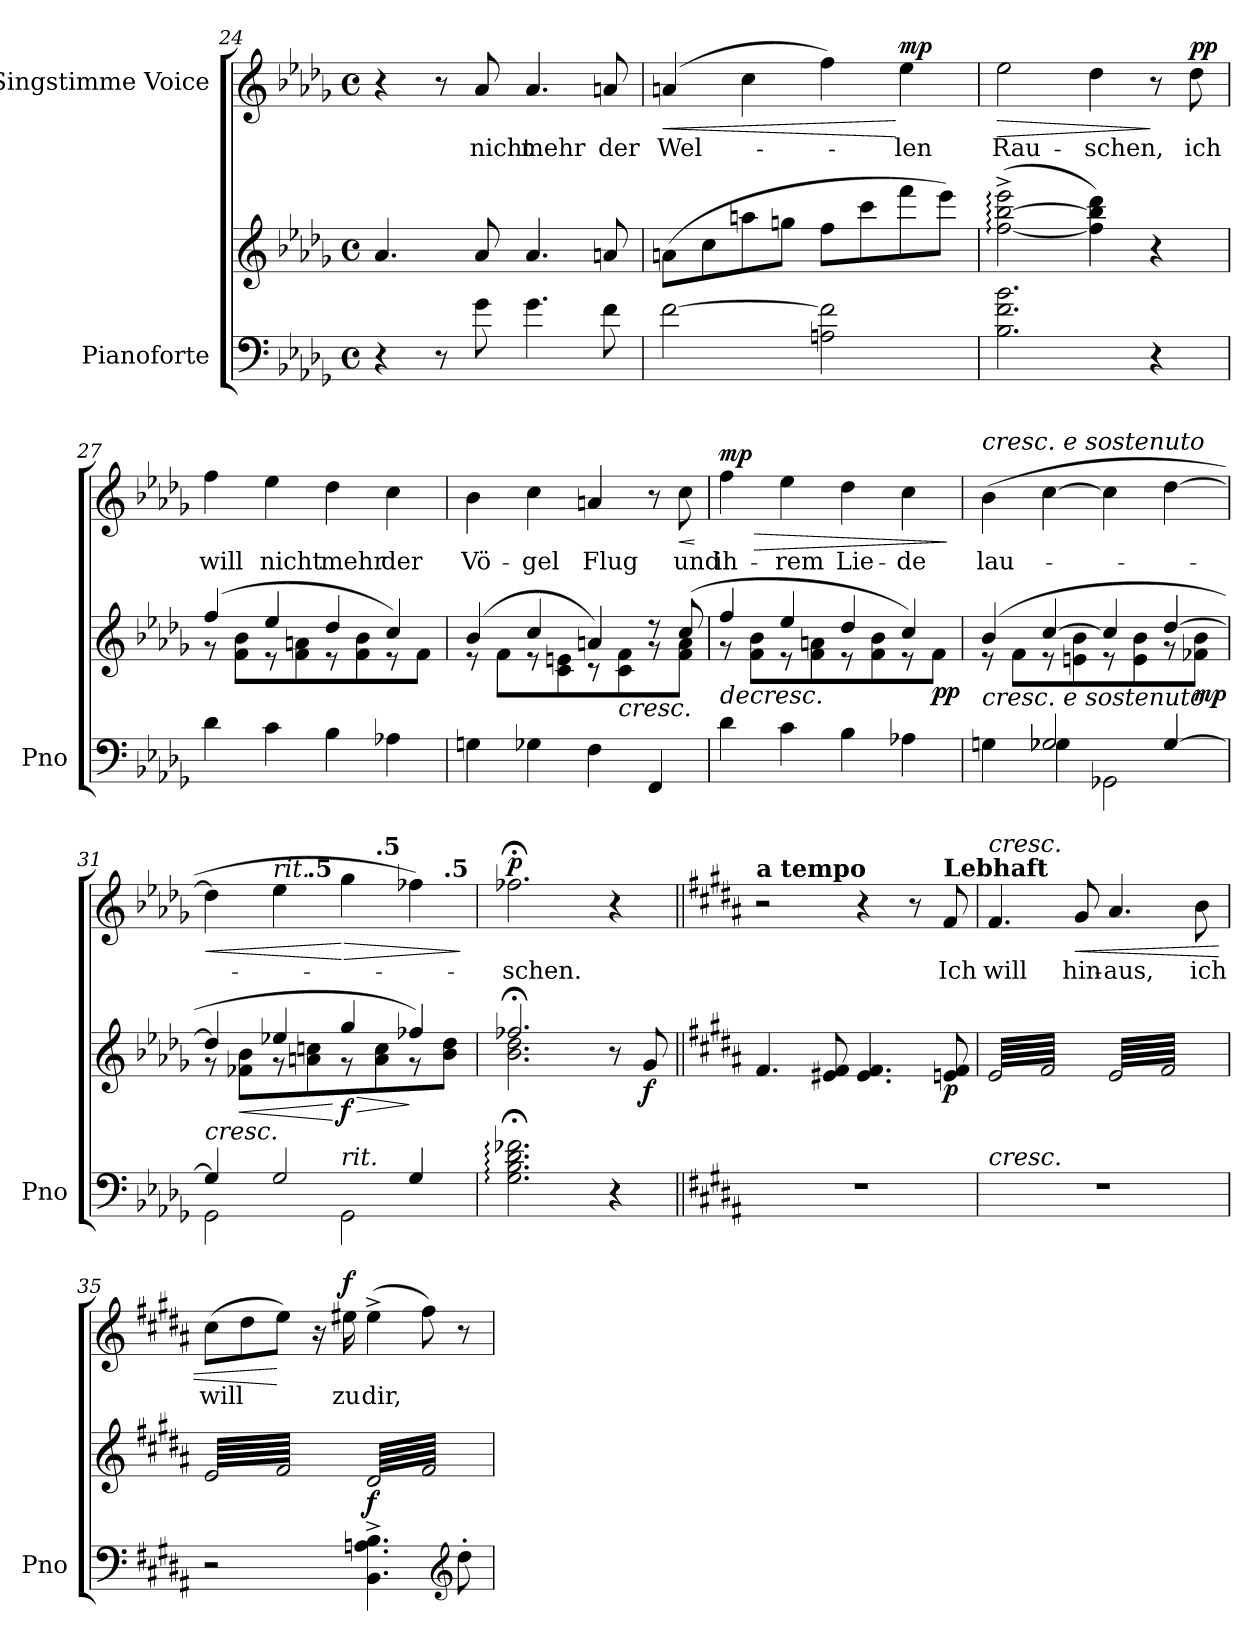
**kern	**kern	**dynam	**kern	**text	**dynam
*part2	*part2	*part2	*part1	*part1	*part1
*staff3	*staff2	*staff2/3	*staff1	*staff1	*staff1
*I"Pianoforte	*	*	*I"Singstimme Voice	*	*
*I'Pno	*	*	*	*	*
*clefF4	*clefG2	*	*clefG2	*	*
*k[b-e-a-d-g-]	*k[b-e-a-d-g-]	*	*k[b-e-a-d-g-]	*	*
*M4/4	*M4/4	*	*M4/4	*	*
*met(c)	*met(c)	*	*met(c)	*	*
=24	=24	=24	=24	=24	=24
4r	4.a-/	.	4r	.	.
8r	.	.	8r	.	.
!	!	!	!	!LO:LY:b	!
8g-\	8a-/	.	8a-/	nicht	.
!	!	!	!	!LO:LY:b	!
4.g-\	4.a-/	.	4.a-/	mehr	.
!	!	!	!	!LO:LY:b	!
8f\	8an/	.	8an/	der	.
=25	=25	=25	=25	=25	=25
!	!	!	!	!LO:LY:b	!LO:HP:b
[2f\	(>8an\L	.	(>4an/	Wel-	<
.	8cc\	.	.	.	.
.	8aan\	.	4cc\	.	.
.	8ggn\J	.	.	.	.
2An\ 2f\]	8ff\L	.	4ff\)	.	.
.	8ccc\	.	.	.	.
!	!	!	!	!LO:LY:b	!LO:DY:n=1:a
.	8fff\	.	4ee-\	-len	[ mp
.	8eee-\J)	.	.	.	.
=26	=26	=26	=26	=26	=26
!	!	!	!	!LO:LY:b	!LO:HP:b
2.B-\ 2.f\ 2.b-\	(>[2ff\:^ [2bb-\:^ 2eee-\:^	.	2ee-\	Rau-	>
!	!	!	!	!LO:LY:b	!
.	4ff\] 4bb-\] 4ddd-\)	.	4dd-\	-schen,	.
4r	4r	.	8r	.	]
!	!	!	!	!LO:LY:b	!LO:DY:a
.	.	.	8dd-\	ich	pp
=27	=27	=27	=27	=27	=27
*	*^	*	*	*	*
!	!	!	!	!	!LO:LY:b	!
4d-\	(>4ff/	8r	.	4ff\	will	.
.	.	8f\ 8b-\L	.	.	.	.
!	!	!	!	!	!LO:LY:b	!
4c\	4ee-/	8r	.	4ee-\	nicht	.
.	.	8f\ 8an\	.	.	.	.
!	!	!	!	!	!LO:LY:b	!
4B-\	4dd-/	8r	.	4dd-\	mehr	.
.	.	8f\ 8b-\	.	.	.	.
!	!	!	!	!	!LO:LY:b	!
4A-X\	4cc/)	8r	.	4cc\	der	.
.	.	8f\J	.	.	.	.
!!LO:LB:g=z
=28	=28	=28	=28	=28	=28	=28
!	!	!	!	!	!LO:LY:b	!
4Gn\	(>4b-/	8r	.	4b-\	Vö-	.
.	.	8f\L	.	.	.	.
!	!	!	!	!	!LO:LY:b	!
4G-X\	4cc/	8r	.	4cc\	-gel	.
.	.	8c\ 8en\	.	.	.	.
!	!	!	!	!	!LO:LY:b	!
4F\	4an/)	8r	.	4an/	Flug	.
!	!	!	!LO:HP:b	!	!	!
.	.	8c\ 8f\	<	.	.	.
4FF/	8r	8r	.	8r	.	.
!	!	!	!	!	!LO:LY:b	!LO:HP:b
.	(>8cc/	8f\ 8a\J	.	8cc\	und	<
*	*v	*v	*	*	*	*
.	.	.	.	.	[
=29	=29	=29	=29	=29	=29
!	!	!LO:HP:b	!	!LO:LY:b	!LO:HP:b
*	*^	*	*	*	*
!	!	!	!	!	!	!LO:DY:n=1:a
4d-\	4ff/	8r	>	4ff\	ih-	> mp
.	.	8f\ 8b-\L	.	.	.	.
!	!	!	!	!	!LO:LY:b	!
4c\	4ee-/	8r	.	4ee-\	-rem	.
.	.	8f\ 8an\	.	.	.	.
!	!	!	!	!	!LO:LY:b	!
4B-\	4dd-/	8r	.	4dd-\	Lie-	.
.	.	8f\ 8b-\	.	.	.	.
!	!	!	!	!	!LO:LY:b	!
4A-X\	4cc/)	8r	[	4cc\	-de	.
!	!	!	!LO:DY:b	!	!	!
.	.	8f\J	pp	.	.	.
*	*v	*v	*	*	*	*
.	.	.	.	.	]
=30	=30	=30	=30	=30	=30
*^	*^	*	*	*	*
!	!	!	!	!	!LO:TX:a:i:t=cresc. e sostenuto	!	!
!	!	!LO:TX:b:i:t=cresc. e sostenuto	!	!	!	!	!
!	!	!	!	!	!	!LO:LY:b	!
4Gn\	4ryy	(>4b-/	8r	.	(>4b-\	lau-	.
.	.	.	8f\L	.	.	.	.
2G-X/	4G-\	[4cc/	8r	.	[4cc\	.	.
.	.	.	8en\ 8b-\	.	.	.	.
.	2GG-X\	4cc/]	8r	.	4cc\]	.	.
.	.	.	8e\ 8b-\	.	.	.	.
[4G-/	.	[4dd-/	8r	.	[4dd-\	.	.
!	!	!	!	!LO:DY:b	!	!	!
.	.	.	8f-X\ 8b-\J	mp	.	.	.
=31	=31	=31	=31	=31	=31	=31	=31
!	!	!	!	!LO:HP:b	!	!	!LO:HP:b
*	*	*	*	*	*^	*	*
*	*	*	*	*	*	*^	*	*
4G-/]	2GG-\	4dd-/]	8r	<	4dd-\]	4.ryy	2ryy	.	<
!	!	!	!	!LO:HP:b	!	!	!	!	!
.	.	.	8f-X\ 8b-\L	<	.	.	.	.	.
*	*	*	*	*	*MM168	*	*	*	*
!	!	!	!	!	!LO:TX:a:i:t=rit.	!	!	!	!
2G-/	.	4ee-X/	8r	.	4ee-\	.	.	.	.
*	*	*	*	*	*MM166	*	*	*	*
!	!	!	!	!	!	!LO:TX:a:B:t=.5	!	!	!
.	.	.	8an\ 8ccn\	.	.	2ryy	.	.	.
*	*	*	*	*	*MM165	*	*	*	*
!	!LO:TX:a:i:t=rit.	!	!	!	!	!	!	!	!
!	!	!	!	!LO:HP:n=1:b	!	!	!	!	!LO:HP:n=1:b
!	!	!	!	!LO:DY:n=1:b	!	!	!	!	!
.	2GG-\	4gg-/	8r	] [ > f	4gg-\	.	8ryy	.	[ >
*	*	*	*	*	*MM163	*	*	*	*
!	!	!	!	!	!	!	!LO:TX:a:B:t=.5	!	!
.	.	.	8a\ 8cc\	.	.	.	4.ryy	.	.
*	*	*	*	*	*MM162	*	*	*	*
4G-/	.	4ff-X/)	8r	]	4ff-X\)	.	.	.	.
*	*	*	*	*	*MM160	*	*	*	*
!	!	!	!	!	!	!LO:TX:a:B:t=.5	!	!	!
.	.	.	8b-\ 8dd-\J	.	.	8ryy	.	.	.
*v	*v	*	*	*	*	*	*	*	*
*	*v	*v	*	*	*	*	*	*
.	.	.	.	.	.	.	]
*	*	*	*v	*v	*v	*	*
=32	=32	=32	=32	=32	=32
*	*	*	*MM159	*	*
*	*^	*	*^	*	*
*	*	*	*	*	*^	*	*
!	!	!	!	!	!	!	!LO:LY:b	!LO:DY:a
*	*	*	*	*v	*v	*v	*	*
2.G-\;<: 2.B-\;<: 2.d-\;<: 2.f-X\;<:	2.ff-X;</	2.b-\ 2.dd-\	.	2.ff-X;<\	-schen.	p
*	*	*	*	*MM150	*	*
4r	8r	8ryy	.	4r	.	.
!	!	!	!LO:DY:b	!	!	!
.	8g-/	8ryy	f	.	.	.
*	*v	*v	*	*	*	*
!!LO:PB:g=z
=33||	=33||	=33||	=33||	=33||	=33||
*k[f#c#g#d#a#]	*k[f#c#g#d#a#]	*	*k[f#c#g#d#a#]	*	*
*	*^	*	*	*	*
!	!	!	!	!LO:TX:a:B:t=a tempo	!	!
*	*v	*v	*	*	*	*
1r	4.f#/	.	2r	.	.
.	8e#X/ 8f#/	.	.	.	.
.	4.e#/ 4.f#/	.	4r	.	.
.	.	.	8r	.	.
!	!	!	!LO:TX:a:B:t=Lebhaft	!	!
!	!	!LO:DY:b	!	!LO:LY:b	!
.	8en/ 8f#/	p	8f#/	Ich	.
=34	=34	=34	=34	=34	=34
!	!	!	!LO:TX:a:i:t=cresc.	!	!
!	!LO:TX:a:i:t=trem.	!	!	!	!
!LO:TX:a:i:t=cresc.	!	!	!	!	!
!	!	!	!	!LO:LY:b	!
*	*tremolo	*	*	*	*
1r	64e/LLLL	.	4.f#/	will	.
.	64f#/	.	.	.	.
.	64e/	.	.	.	.
.	64f#/	.	.	.	.
.	64e/	.	.	.	.
.	64f#/	.	.	.	.
.	64e/	.	.	.	.
.	64f#/	.	.	.	.
.	64e/	.	.	.	.
.	64f#/	.	.	.	.
.	64e/	.	.	.	.
.	64f#/	.	.	.	.
.	64e/	.	.	.	.
.	64f#/	.	.	.	.
.	64e/	.	.	.	.
.	64f#/	.	.	.	.
.	64e/	.	.	.	.
.	64f#/	.	.	.	.
.	64e/	.	.	.	.
.	64f#/	.	.	.	.
.	64e/	.	.	.	.
.	64f#/	.	.	.	.
.	64e/	.	.	.	.
.	64f#/	.	.	.	.
!	!	!	!	!LO:LY:b	!LO:HP:b
.	64e/	.	8g#/	hin-	<
.	64f#/	.	.	.	.
.	64e/	.	.	.	.
.	64f#/	.	.	.	.
.	64e/	.	.	.	.
.	64f#/	.	.	.	.
.	64e/	.	.	.	.
.	64f#/JJJJ	.	.	.	.
!	!	!	!	!LO:LY:b	!
.	64e/LLLL	.	4.a#/	-aus,	.
.	64f#/	.	.	.	.
.	64e/	.	.	.	.
.	64f#/	.	.	.	.
.	64e/	.	.	.	.
.	64f#/	.	.	.	.
.	64e/	.	.	.	.
.	64f#/	.	.	.	.
.	64e/	.	.	.	.
.	64f#/	.	.	.	.
.	64e/	.	.	.	.
.	64f#/	.	.	.	.
.	64e/	.	.	.	.
.	64f#/	.	.	.	.
.	64e/	.	.	.	.
.	64f#/	.	.	.	.
.	64e/	.	.	.	.
.	64f#/	.	.	.	.
.	64e/	.	.	.	.
.	64f#/	.	.	.	.
.	64e/	.	.	.	.
.	64f#/	.	.	.	.
.	64e/	.	.	.	.
.	64f#/	.	.	.	.
!	!	!	!	!LO:LY:b	!
.	64e/	.	8b\	ich	.
.	64f#/	.	.	.	.
.	64e/	.	.	.	.
.	64f#/	.	.	.	.
.	64e/	.	.	.	.
.	64f#/	.	.	.	.
.	64e/	.	.	.	.
.	64f#/JJJJ	.	.	.	.
.	.	[	.	.	.
=35	=35	=35	=35	=35	=35
!	!	!	!	!LO:LY:b	!
2r	64e/LLLL	.	(>8cc#\L	will	.
.	64f#/	.	.	.	.
.	64e/	.	.	.	.
.	64f#/	.	.	.	.
.	64e/	.	.	.	.
.	64f#/	.	.	.	.
.	64e/	.	.	.	.
.	64f#/	.	.	.	.
.	64e/	.	8dd#\	.	.
.	64f#/	.	.	.	.
.	64e/	.	.	.	.
.	64f#/	.	.	.	.
.	64e/	.	.	.	.
.	64f#/	.	.	.	.
.	64e/	.	.	.	.
.	64f#/	.	.	.	.
.	64e/	.	8ee\J)	.	[
.	64f#/	.	.	.	.
.	64e/	.	.	.	.
.	64f#/	.	.	.	.
.	64e/	.	.	.	.
.	64f#/	.	.	.	.
.	64e/	.	.	.	.
.	64f#/	.	.	.	.
.	64e/	.	16r	.	.
.	64f#/	.	.	.	.
.	64e/	.	.	.	.
.	64f#/	.	.	.	.
!	!	!	!	!LO:LY:b	!LO:DY:a
.	64e/	.	16ee#X\	zu	f
.	64f#/	.	.	.	.
.	64e/	.	.	.	.
.	64f#/JJJJ	.	.	.	.
!	!	!LO:DY:b	!	!LO:LY:b	!
4.BB\^ 4.An\^ 4.B\^	64d#/LLLL	f	(>4ee#^\	dir,	.
.	64f#/	.	.	.	.
.	64d#/	.	.	.	.
.	64f#/	.	.	.	.
.	64d#/	.	.	.	.
.	64f#/	.	.	.	.
.	64d#/	.	.	.	.
.	64f#/	.	.	.	.
.	64d#/	.	.	.	.
.	64f#/	.	.	.	.
.	64d#/	.	.	.	.
.	64f#/	.	.	.	.
.	64d#/	.	.	.	.
.	64f#/	.	.	.	.
.	64d#/	.	.	.	.
.	64f#/	.	.	.	.
.	64d#/	.	8ff#\)	.	.
.	64f#/	.	.	.	.
.	64d#/	.	.	.	.
.	64f#/	.	.	.	.
.	64d#/	.	.	.	.
.	64f#/	.	.	.	.
.	64d#/	.	.	.	.
.	64f#/	.	.	.	.
*clefG2	*	*	*	*	*
8dd#'\	64d#/	.	8r	.	.
.	64f#/	.	.	.	.
.	64d#/	.	.	.	.
.	64f#/	.	.	.	.
.	64d#/	.	.	.	.
.	64f#/	.	.	.	.
.	64d#/	.	.	.	.
.	64f#/JJJJ	.	.	.	.
*	*Xtremolo	*	*	*	*
.	.	.	.	.	.
.	.	.	.	.	.
.	.	.	.	.	.
.	.	.	.	.	.
.	.	.	.	.	.
.	.	.	.	.	.
.	.	.	.	.	.
.	.	.	.	.	.
.	.	.	.	.	.
.	.	.	.	.	.
.	.	.	.	.	.
.	.	.	.	.	.
.	.	.	.	.	.
.	.	.	.	.	.
.	.	.	.	.	.
.	.	.	.	.	.
=	=	=	=	=	=
*-	*-	*-	*-	*-	*-
